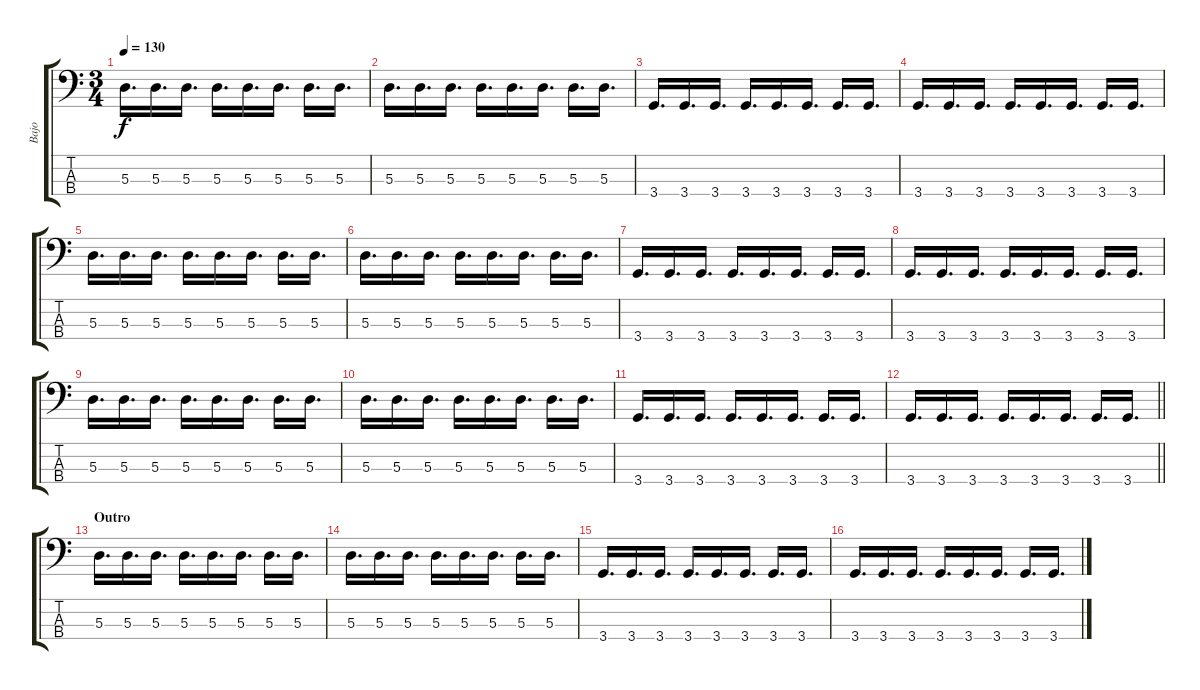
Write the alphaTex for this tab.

\track ("Bajo" "Bajo") {instrument electricbasspick}
\staff {score tabs}
\tuning (G2 D2 A1 E1) {hide}
\ts (3 4)
\tempo 130
\clef f4
\ks c
5.3.16{d dy f} 5.3.16{d} 5.3.16{d} 5.3.16{d} 5.3.16{d} 5.3.16{d} 5.3.16{d} 5.3.16{d} |
5.3.16{d} 5.3.16{d} 5.3.16{d} 5.3.16{d} 5.3.16{d} 5.3.16{d} 5.3.16{d} 5.3.16{d} |
3.4.16{d} 3.4.16{d} 3.4.16{d} 3.4.16{d} 3.4.16{d} 3.4.16{d} 3.4.16{d} 3.4.16{d} |
3.4.16{d} 3.4.16{d} 3.4.16{d} 3.4.16{d} 3.4.16{d} 3.4.16{d} 3.4.16{d} 3.4.16{d} |
5.3.16{d} 5.3.16{d} 5.3.16{d} 5.3.16{d} 5.3.16{d} 5.3.16{d} 5.3.16{d} 5.3.16{d} |
5.3.16{d} 5.3.16{d} 5.3.16{d} 5.3.16{d} 5.3.16{d} 5.3.16{d} 5.3.16{d} 5.3.16{d} |
3.4.16{d} 3.4.16{d} 3.4.16{d} 3.4.16{d} 3.4.16{d} 3.4.16{d} 3.4.16{d} 3.4.16{d} |
3.4.16{d} 3.4.16{d} 3.4.16{d} 3.4.16{d} 3.4.16{d} 3.4.16{d} 3.4.16{d} 3.4.16{d} |
5.3.16{d} 5.3.16{d} 5.3.16{d} 5.3.16{d} 5.3.16{d} 5.3.16{d} 5.3.16{d} 5.3.16{d} |
5.3.16{d} 5.3.16{d} 5.3.16{d} 5.3.16{d} 5.3.16{d} 5.3.16{d} 5.3.16{d} 5.3.16{d} |
3.4.16{d} 3.4.16{d} 3.4.16{d} 3.4.16{d} 3.4.16{d} 3.4.16{d} 3.4.16{d} 3.4.16{d} |
\barLineRight lightlight
3.4.16{d} 3.4.16{d} 3.4.16{d} 3.4.16{d} 3.4.16{d} 3.4.16{d} 3.4.16{d} 3.4.16{d} |
\section ("" "Outro")
5.3.16{d} 5.3.16{d} 5.3.16{d} 5.3.16{d} 5.3.16{d} 5.3.16{d} 5.3.16{d} 5.3.16{d} |
5.3.16{d} 5.3.16{d} 5.3.16{d} 5.3.16{d} 5.3.16{d} 5.3.16{d} 5.3.16{d} 5.3.16{d} |
3.4.16{d} 3.4.16{d} 3.4.16{d} 3.4.16{d} 3.4.16{d} 3.4.16{d} 3.4.16{d} 3.4.16{d} |
3.4.16{d} 3.4.16{d} 3.4.16{d} 3.4.16{d} 3.4.16{d} 3.4.16{d} 3.4.16{d} 3.4.16{d}
